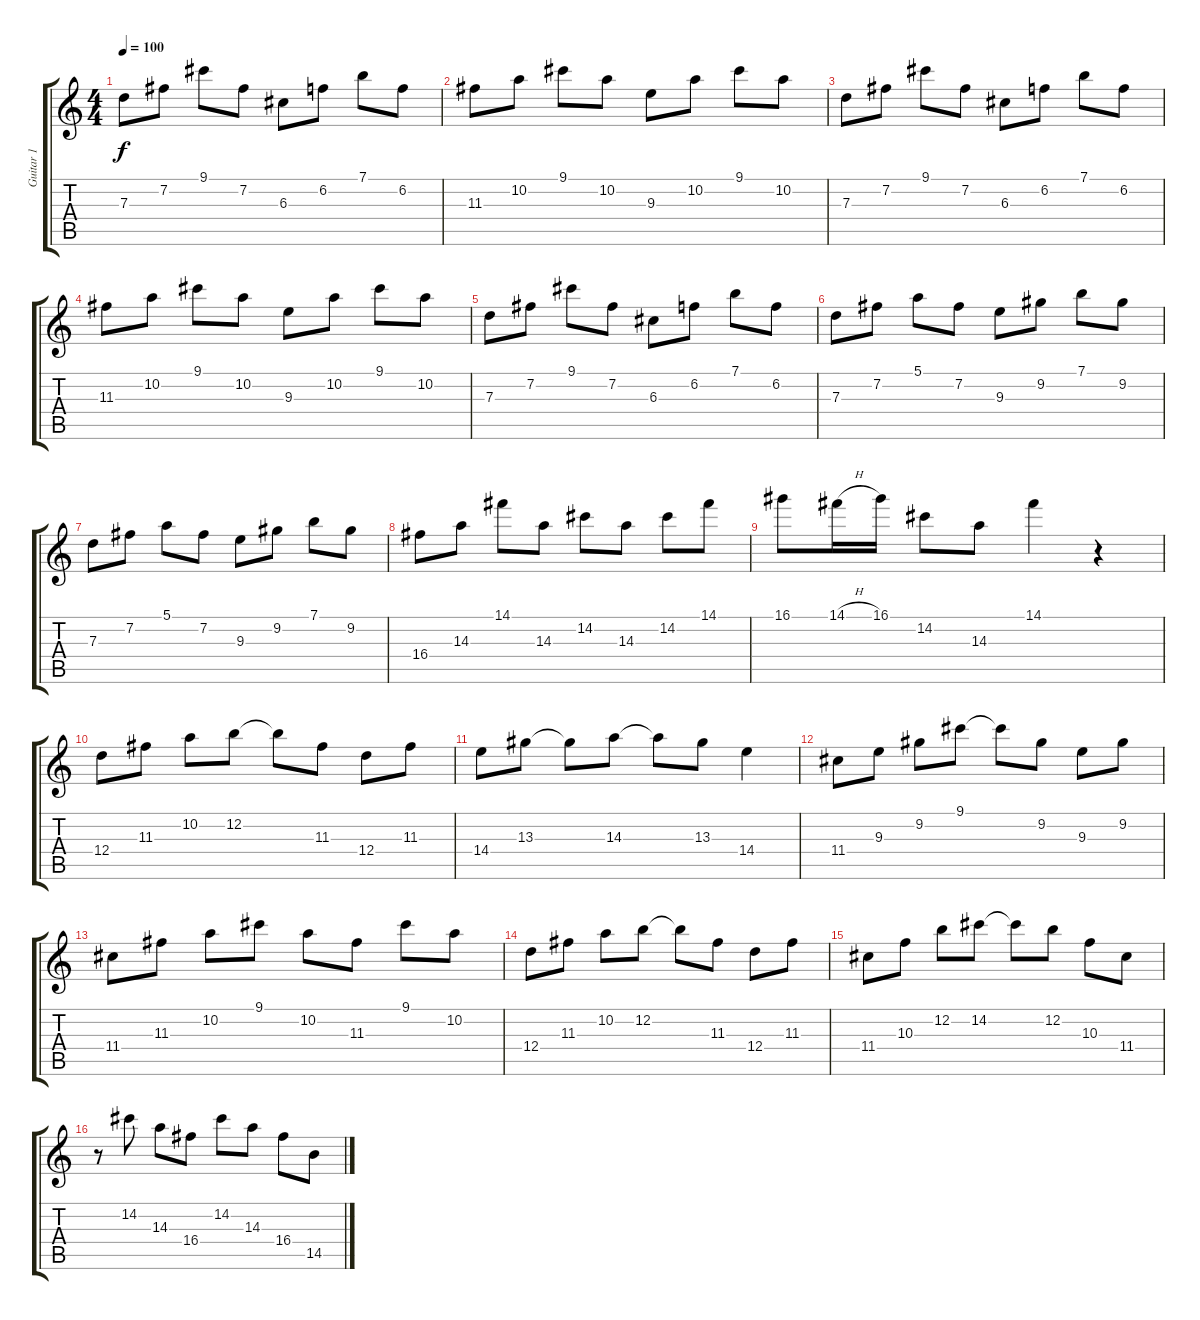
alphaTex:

\track ("Guitar 1" "Guitar 1") {instrument distortionguitar}
\staff {score tabs}
\tuning (E4 B3 G3 D3 A2 E2) {hide}
\ts (4 4)
\tempo 100
\clef g2
\ks c
7.3.8{dy f} 7.2.8 9.1.8 7.2.8 6.3.8 6.2.8 7.1.8 6.2.8 |
11.3.8 10.2.8 9.1.8 10.2.8 9.3.8 10.2.8 9.1.8 10.2.8 |
7.3.8 7.2.8 9.1.8 7.2.8 6.3.8 6.2.8 7.1.8 6.2.8 |
11.3.8 10.2.8 9.1.8 10.2.8 9.3.8 10.2.8 9.1.8 10.2.8 |
7.3.8 7.2.8 9.1.8 7.2.8 6.3.8 6.2.8 7.1.8 6.2.8 |
7.3.8 7.2.8 5.1.8 7.2.8 9.3.8 9.2.8 7.1.8 9.2.8 |
7.3.8 7.2.8 5.1.8 7.2.8 9.3.8 9.2.8 7.1.8 9.2.8 |
16.4.8 14.3.8 14.1.8 14.3.8 14.2.8 14.3.8 14.2.8 14.1.8 |
16.1.8 14.1{h}.16 16.1.16 14.2.8 14.3.8 14.1.4 r.4 |
12.4.8 11.3.8 10.2.8 12.2.8 12.2{t}.8 11.3.8 12.4.8 11.3.8 |
14.4.8 13.3.8 13.3{t}.8 14.3.8 14.3{t}.8 13.3.8 14.4.4 |
11.4.8 9.3.8 9.2.8 9.1.8 9.1{t}.8 9.2.8 9.3.8 9.2.8 |
11.4.8 11.3.8 10.2.8 9.1.8 10.2.8 11.3.8 9.1.8 10.2.8 |
12.4.8 11.3.8 10.2.8 12.2.8 12.2{t}.8 11.3.8 12.4.8 11.3.8 |
11.4.8 10.3.8 12.2.8 14.2.8 14.2{t}.8 12.2.8 10.3.8 11.4.8 |
r.8 14.2.8 14.3.8 16.4.8 14.2.8 14.3.8 16.4.8 14.5.8
